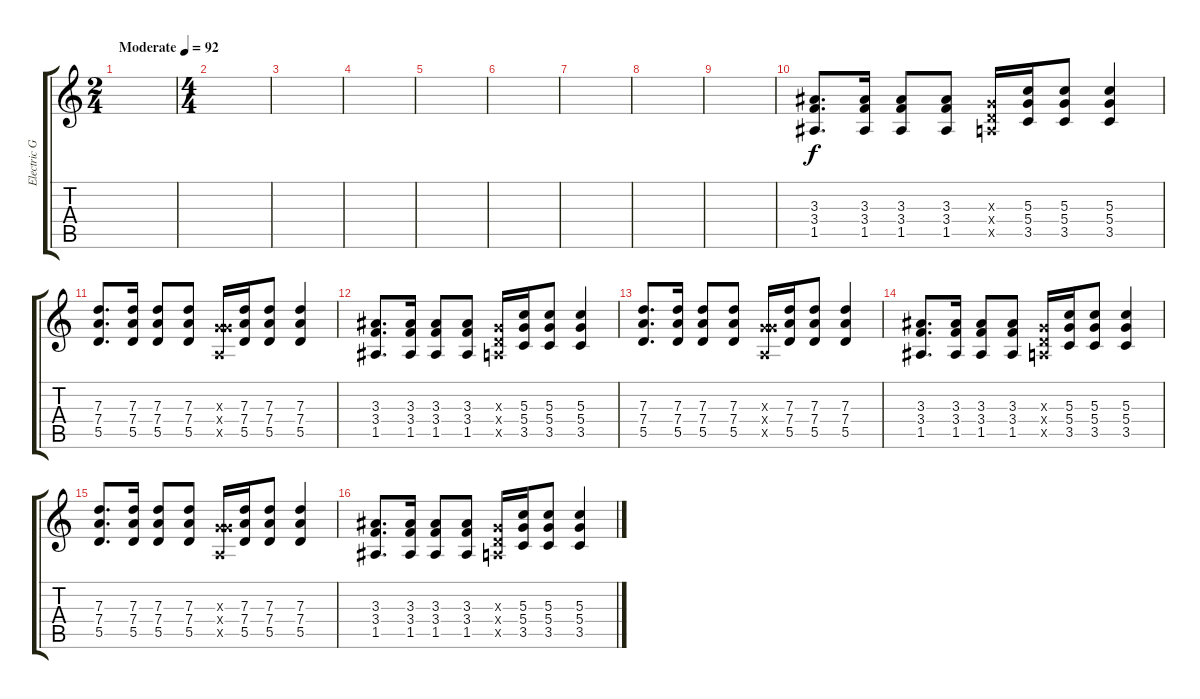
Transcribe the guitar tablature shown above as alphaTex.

\track ("Electric Guitar" "Electric G") {instrument overdrivenguitar}
\staff {score tabs}
\tuning (E4 B3 G3 D3 A2 E2) {hide}
\ts (2 4)
\tempo (92 "Moderate")
\clef g2
\ks c
|
\ts (4 4)
|
|
|
|
|
|
|
|
(3.3 3.4 1.5).8{d} (3.3 3.4 1.5).16 (3.3 3.4 1.5).8 (3.3 3.4 1.5).8 (0.3{x} 0.4{x} 0.5{x}).16 (5.3 5.4 3.5).16 (5.3 5.4 3.5).8 (5.3 5.4 3.5).4 |
(7.3 7.4 5.5).8{d} (7.3 7.4 5.5).16 (7.3 7.4 5.5).8 (7.3 7.4 5.5).8 (0.3{x} 5.4{x} 0.5{x}).16 (7.3 7.4 5.5).16 (7.3 7.4 5.5).8 (7.3 7.4 5.5).4 |
(3.3 3.4 1.5).8{d} (3.3 3.4 1.5).16 (3.3 3.4 1.5).8 (3.3 3.4 1.5).8 (0.3{x} 0.4{x} 0.5{x}).16 (5.3 5.4 3.5).16 (5.3 5.4 3.5).8 (5.3 5.4 3.5).4 |
(7.3 7.4 5.5).8{d} (7.3 7.4 5.5).16 (7.3 7.4 5.5).8 (7.3 7.4 5.5).8 (0.3{x} 5.4{x} 0.5{x}).16 (7.3 7.4 5.5).16 (7.3 7.4 5.5).8 (7.3 7.4 5.5).4 |
(3.3 3.4 1.5).8{d} (3.3 3.4 1.5).16 (3.3 3.4 1.5).8 (3.3 3.4 1.5).8 (0.3{x} 0.4{x} 0.5{x}).16 (5.3 5.4 3.5).16 (5.3 5.4 3.5).8 (5.3 5.4 3.5).4 |
(7.3 7.4 5.5).8{d} (7.3 7.4 5.5).16 (7.3 7.4 5.5).8 (7.3 7.4 5.5).8 (0.3{x} 5.4{x} 0.5{x}).16 (7.3 7.4 5.5).16 (7.3 7.4 5.5).8 (7.3 7.4 5.5).4 |
(3.3 3.4 1.5).8{d} (3.3 3.4 1.5).16 (3.3 3.4 1.5).8 (3.3 3.4 1.5).8 (0.3{x} 0.4{x} 0.5{x}).16 (5.3 5.4 3.5).16 (5.3 5.4 3.5).8 (5.3 5.4 3.5).4
